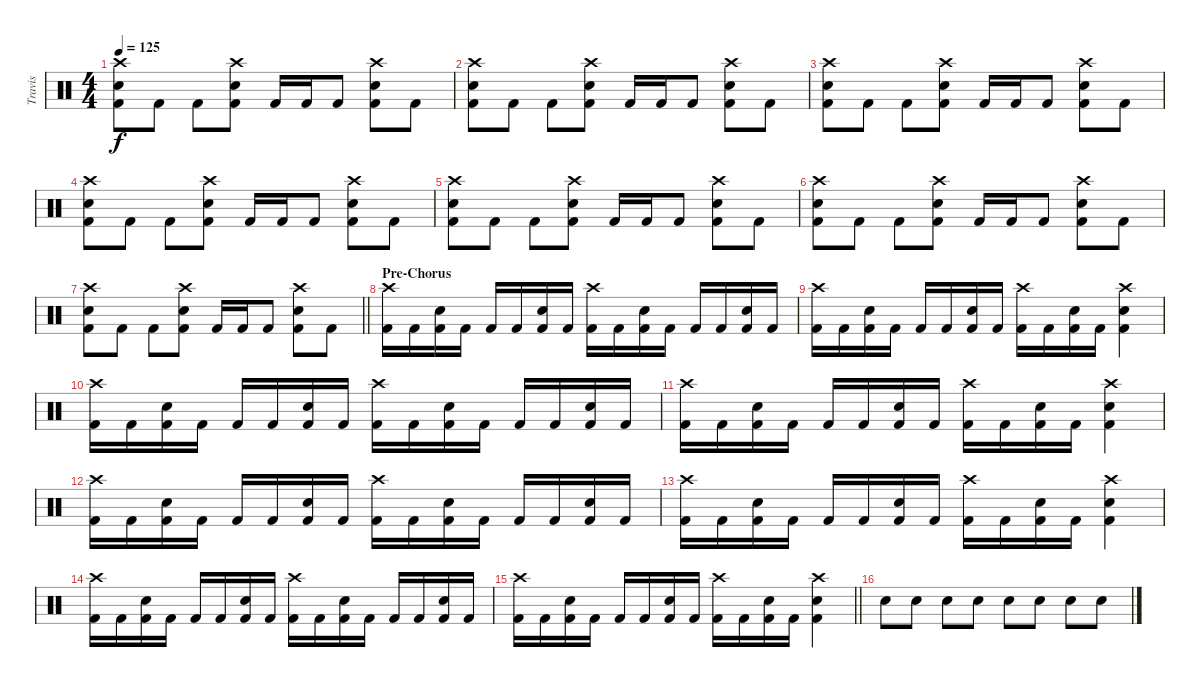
\track ("Travis" "Travis") {instrument percussion}
\staff {score}
\articulation defaults
\ts (4 4)
\tempo 125
\clef neutral
\ks c
("Crash high (hit)" "Snare (hit) 2" "Kick (hit) 2").8{dy f} "Kick (hit) 2".8 "Kick (hit) 2".8 ("Crash high (hit)" "Snare (hit) 2" "Kick (hit) 2").8 "Kick (hit) 2".16 "Kick (hit) 2".16 "Kick (hit) 2".8 ("Crash high (hit)" "Snare (hit) 2" "Kick (hit) 2").8 "Kick (hit) 2".8 |
("Crash high (hit)" "Snare (hit) 2" "Kick (hit) 2").8 "Kick (hit) 2".8 "Kick (hit) 2".8 ("Crash high (hit)" "Snare (hit) 2" "Kick (hit) 2").8 "Kick (hit) 2".16 "Kick (hit) 2".16 "Kick (hit) 2".8 ("Crash high (hit)" "Snare (hit) 2" "Kick (hit) 2").8 "Kick (hit) 2".8 |
("Crash high (hit)" "Snare (hit) 2" "Kick (hit) 2").8 "Kick (hit) 2".8 "Kick (hit) 2".8 ("Crash high (hit)" "Snare (hit) 2" "Kick (hit) 2").8 "Kick (hit) 2".16 "Kick (hit) 2".16 "Kick (hit) 2".8 ("Crash high (hit)" "Snare (hit) 2" "Kick (hit) 2").8 "Kick (hit) 2".8 |
("Crash high (hit)" "Snare (hit) 2" "Kick (hit) 2").8 "Kick (hit) 2".8 "Kick (hit) 2".8 ("Crash high (hit)" "Snare (hit) 2" "Kick (hit) 2").8 "Kick (hit) 2".16 "Kick (hit) 2".16 "Kick (hit) 2".8 ("Crash high (hit)" "Snare (hit) 2" "Kick (hit) 2").8 "Kick (hit) 2".8 |
("Crash high (hit)" "Snare (hit) 2" "Kick (hit) 2").8 "Kick (hit) 2".8 "Kick (hit) 2".8 ("Crash high (hit)" "Snare (hit) 2" "Kick (hit) 2").8 "Kick (hit) 2".16 "Kick (hit) 2".16 "Kick (hit) 2".8 ("Crash high (hit)" "Snare (hit) 2" "Kick (hit) 2").8 "Kick (hit) 2".8 |
("Crash high (hit)" "Snare (hit) 2" "Kick (hit) 2").8 "Kick (hit) 2".8 "Kick (hit) 2".8 ("Crash high (hit)" "Snare (hit) 2" "Kick (hit) 2").8 "Kick (hit) 2".16 "Kick (hit) 2".16 "Kick (hit) 2".8 ("Crash high (hit)" "Snare (hit) 2" "Kick (hit) 2").8 "Kick (hit) 2".8 |
\barLineRight lightlight
("Crash high (hit)" "Snare (hit) 2" "Kick (hit) 2").8 "Kick (hit) 2".8 "Kick (hit) 2".8 ("Crash high (hit)" "Snare (hit) 2" "Kick (hit) 2").8 "Kick (hit) 2".16 "Kick (hit) 2".16 "Kick (hit) 2".8 ("Crash high (hit)" "Snare (hit) 2" "Kick (hit) 2").8 "Kick (hit) 2".8 |
\section ("" "Pre-Chorus")
("Crash high (hit)" "Kick (hit) 2").16 "Kick (hit) 2".16 ("Snare (hit) 2" "Kick (hit) 2").16 "Kick (hit) 2".16 "Kick (hit) 2".16 "Kick (hit) 2".16 ("Snare (hit) 2" "Kick (hit) 2").16 "Kick (hit) 2".16 ("Crash high (hit)" "Kick (hit) 2").16 "Kick (hit) 2".16 ("Snare (hit) 2" "Kick (hit) 2").16 "Kick (hit) 2".16 "Kick (hit) 2".16 "Kick (hit) 2".16 ("Snare (hit) 2" "Kick (hit) 2").16 "Kick (hit) 2".16 |
("Crash high (hit)" "Kick (hit) 2").16 "Kick (hit) 2".16 ("Snare (hit) 2" "Kick (hit) 2").16 "Kick (hit) 2".16 "Kick (hit) 2".16 "Kick (hit) 2".16 ("Snare (hit) 2" "Kick (hit) 2").16 "Kick (hit) 2".16 ("Crash high (hit)" "Kick (hit) 2").16 "Kick (hit) 2".16 ("Snare (hit) 2" "Kick (hit) 2").16 "Kick (hit) 2".16 ("Crash high (hit)" "Snare (hit) 2" "Kick (hit) 2").4 |
("Crash high (hit)" "Kick (hit) 2").16 "Kick (hit) 2".16 ("Snare (hit) 2" "Kick (hit) 2").16 "Kick (hit) 2".16 "Kick (hit) 2".16 "Kick (hit) 2".16 ("Snare (hit) 2" "Kick (hit) 2").16 "Kick (hit) 2".16 ("Crash high (hit)" "Kick (hit) 2").16 "Kick (hit) 2".16 ("Snare (hit) 2" "Kick (hit) 2").16 "Kick (hit) 2".16 "Kick (hit) 2".16 "Kick (hit) 2".16 ("Snare (hit) 2" "Kick (hit) 2").16 "Kick (hit) 2".16 |
("Crash high (hit)" "Kick (hit) 2").16 "Kick (hit) 2".16 ("Snare (hit) 2" "Kick (hit) 2").16 "Kick (hit) 2".16 "Kick (hit) 2".16 "Kick (hit) 2".16 ("Snare (hit) 2" "Kick (hit) 2").16 "Kick (hit) 2".16 ("Crash high (hit)" "Kick (hit) 2").16 "Kick (hit) 2".16 ("Snare (hit) 2" "Kick (hit) 2").16 "Kick (hit) 2".16 ("Crash high (hit)" "Snare (hit) 2" "Kick (hit) 2").4 |
("Crash high (hit)" "Kick (hit) 2").16 "Kick (hit) 2".16 ("Snare (hit) 2" "Kick (hit) 2").16 "Kick (hit) 2".16 "Kick (hit) 2".16 "Kick (hit) 2".16 ("Snare (hit) 2" "Kick (hit) 2").16 "Kick (hit) 2".16 ("Crash high (hit)" "Kick (hit) 2").16 "Kick (hit) 2".16 ("Snare (hit) 2" "Kick (hit) 2").16 "Kick (hit) 2".16 "Kick (hit) 2".16 "Kick (hit) 2".16 ("Snare (hit) 2" "Kick (hit) 2").16 "Kick (hit) 2".16 |
("Crash high (hit)" "Kick (hit) 2").16 "Kick (hit) 2".16 ("Snare (hit) 2" "Kick (hit) 2").16 "Kick (hit) 2".16 "Kick (hit) 2".16 "Kick (hit) 2".16 ("Snare (hit) 2" "Kick (hit) 2").16 "Kick (hit) 2".16 ("Crash high (hit)" "Kick (hit) 2").16 "Kick (hit) 2".16 ("Snare (hit) 2" "Kick (hit) 2").16 "Kick (hit) 2".16 ("Crash high (hit)" "Snare (hit) 2" "Kick (hit) 2").4 |
("Crash high (hit)" "Kick (hit) 2").16 "Kick (hit) 2".16 ("Snare (hit) 2" "Kick (hit) 2").16 "Kick (hit) 2".16 "Kick (hit) 2".16 "Kick (hit) 2".16 ("Snare (hit) 2" "Kick (hit) 2").16 "Kick (hit) 2".16 ("Crash high (hit)" "Kick (hit) 2").16 "Kick (hit) 2".16 ("Snare (hit) 2" "Kick (hit) 2").16 "Kick (hit) 2".16 "Kick (hit) 2".16 "Kick (hit) 2".16 ("Snare (hit) 2" "Kick (hit) 2").16 "Kick (hit) 2".16 |
\barLineRight lightlight
("Crash high (hit)" "Kick (hit) 2").16 "Kick (hit) 2".16 ("Snare (hit) 2" "Kick (hit) 2").16 "Kick (hit) 2".16 "Kick (hit) 2".16 "Kick (hit) 2".16 ("Snare (hit) 2" "Kick (hit) 2").16 "Kick (hit) 2".16 ("Crash high (hit)" "Kick (hit) 2").16 "Kick (hit) 2".16 ("Snare (hit) 2" "Kick (hit) 2").16 "Kick (hit) 2".16 ("Crash high (hit)" "Snare (hit) 2" "Kick (hit) 2").4 |
\section ("" "")
"Snare (hit) 2".8 "Snare (hit) 2".8 "Snare (hit) 2".8 "Snare (hit) 2".8 "Snare (hit) 2".8 "Snare (hit) 2".8 "Snare (hit) 2".8 "Snare (hit) 2".8
